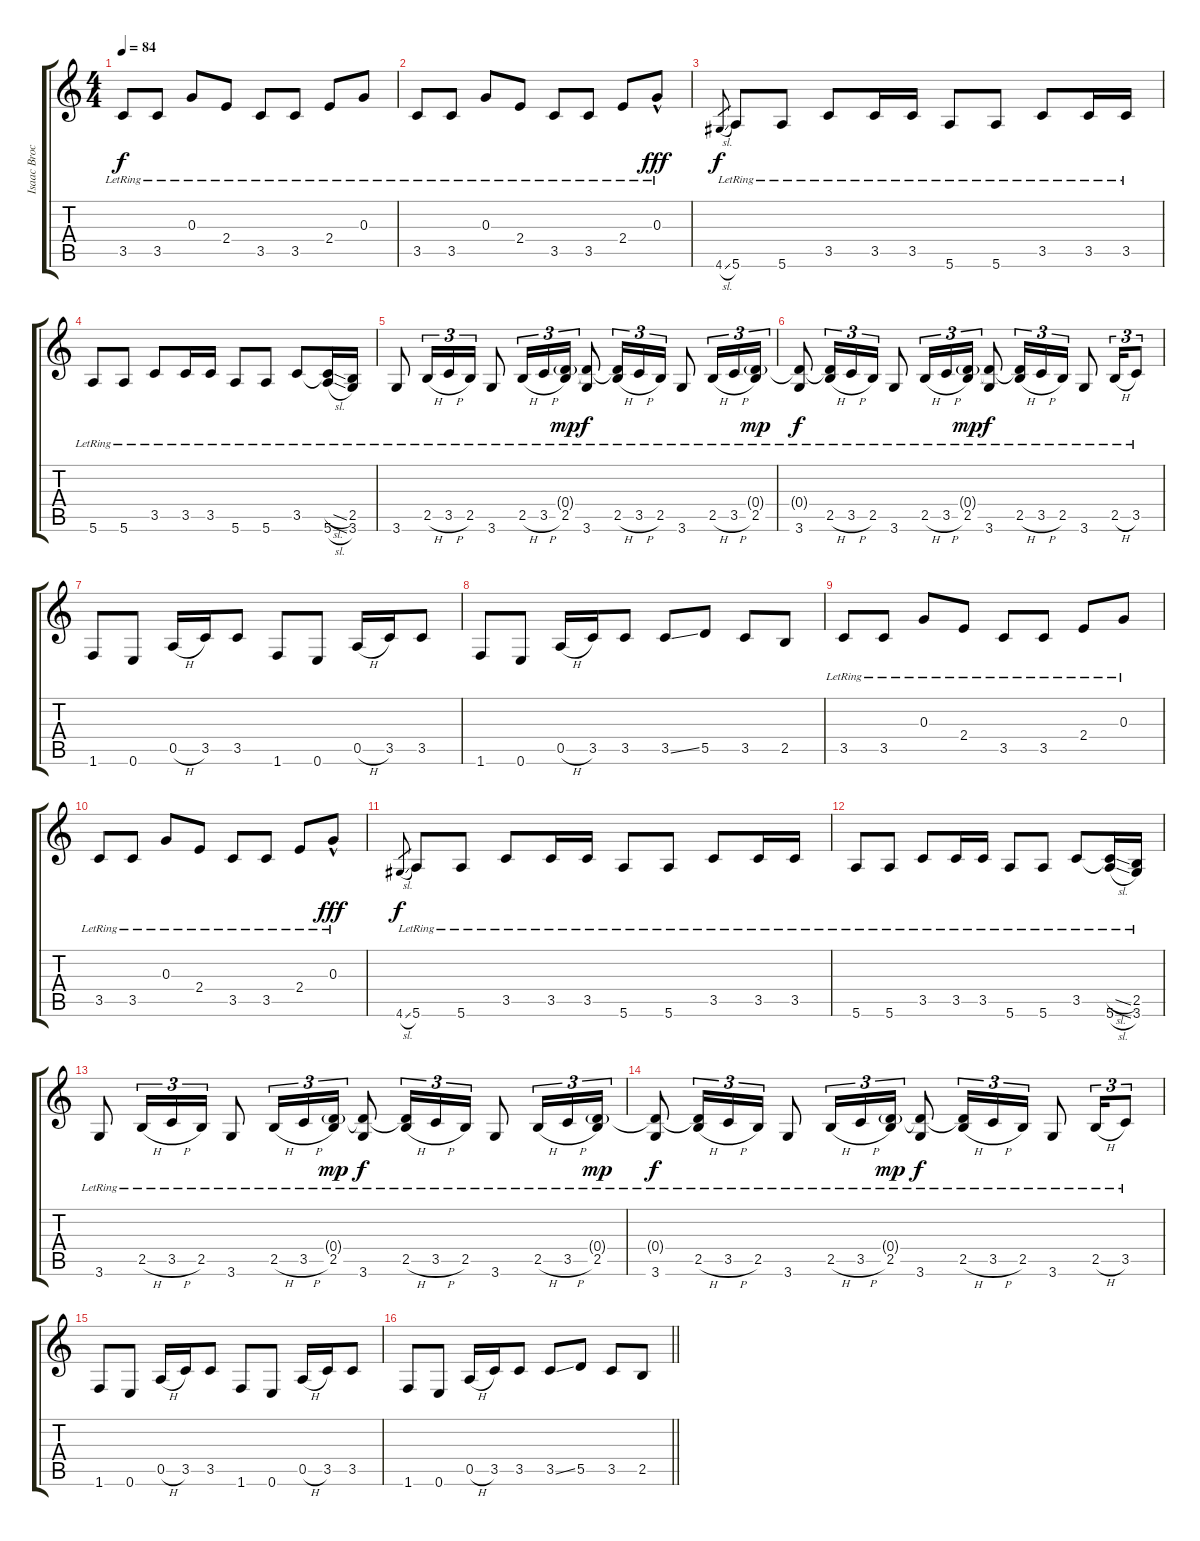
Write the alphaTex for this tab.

\track ("Isaac Brock" "Isaac Broc") {instrument electricguitarclean}
\staff {score tabs}
\tuning (E4 B3 G3 D3 A2 E2) {hide}
\ts (4 4)
\tempo 84
\clef g2
\ks c
3.5{lr}.8{dy f} 3.5{lr}.8 0.3{lr}.8 2.4{lr}.8 3.5{lr}.8 3.5{lr}.8 2.4{lr}.8 0.3{lr}.8 |
3.5{lr}.8 3.5{lr}.8 0.3{lr}.8 2.4{lr}.8 3.5{lr}.8 3.5{lr}.8 2.4{lr}.8 0.3{hac lr}.8{dy fff} |
4.6{sl}.8{gr dy f} 5.6{lr}.8 5.6{lr}.8 3.5{lr}.8 3.5{lr}.16 3.5{lr}.16 5.6{lr}.8 5.6{lr}.8 3.5{lr}.8 3.5{lr}.16 3.5{lr}.16 |
5.6{lr}.8 5.6{lr}.8 3.5{lr}.8 3.5{lr}.16 3.5{lr}.16 5.6{lr}.8 5.6{lr}.8 3.5{lr}.8 (3.5{sl t} 5.6{sl lr}).16 (2.5{lr} 3.6{lr}).16 |
3.6{lr}.8 2.5{h lr}.16{tu (3 2)} 3.5{h lr}.16{tu (3 2)} 2.5{lr}.16{tu (3 2)} 3.6{lr}.8 2.5{h lr}.16{tu (3 2)} 3.5{h lr}.16{tu (3 2)} (0.4{g} 2.5{lr}).16{tu (3 2) dy mp} (0.4{t} 3.6{lr}).8{dy f} (0.4{t} 2.5{h lr}).16{tu (3 2)} 3.5{h lr}.16{tu (3 2)} 2.5{lr}.16{tu (3 2)} 3.6{lr}.8 2.5{h lr}.16{tu (3 2)} 3.5{h lr}.16{tu (3 2)} (0.4{g} 2.5{lr}).16{tu (3 2) dy mp} |
(0.4{t} 3.6{lr}).8{dy f} (0.4{t} 2.5{h lr}).16{tu (3 2)} 3.5{h lr}.16{tu (3 2)} 2.5{lr}.16{tu (3 2)} 3.6{lr}.8 2.5{h lr}.16{tu (3 2)} 3.5{h lr}.16{tu (3 2)} (0.4{g} 2.5{lr}).16{tu (3 2) dy mp} (0.4{t} 3.6{lr}).8{dy f} (0.4{t} 2.5{h lr}).16{tu (3 2)} 3.5{h lr}.16{tu (3 2)} 2.5{lr}.16{tu (3 2)} 3.6{lr}.8 2.5{h lr}.16{tu (3 2)} 3.5{lr}.8{tu (3 2)} |
1.6.8 0.6.8 0.5{h}.16 3.5.16 3.5.8 1.6.8 0.6.8 0.5{h}.16 3.5.16 3.5.8 |
1.6.8 0.6.8 0.5{h}.16 3.5.16 3.5.8 3.5{ss}.8 5.5.8 3.5.8 2.5.8 |
3.5{lr}.8 3.5{lr}.8 0.3{lr}.8 2.4{lr}.8 3.5{lr}.8 3.5{lr}.8 2.4{lr}.8 0.3{lr}.8 |
3.5{lr}.8 3.5{lr}.8 0.3{lr}.8 2.4{lr}.8 3.5{lr}.8 3.5{lr}.8 2.4{lr}.8 0.3{hac lr}.8{dy fff} |
4.6{sl}.8{gr dy f} 5.6{lr}.8 5.6{lr}.8 3.5{lr}.8 3.5{lr}.16 3.5{lr}.16 5.6{lr}.8 5.6{lr}.8 3.5{lr}.8 3.5{lr}.16 3.5{lr}.16 |
5.6{lr}.8 5.6{lr}.8 3.5{lr}.8 3.5{lr}.16 3.5{lr}.16 5.6{lr}.8 5.6{lr}.8 3.5{lr}.8 (3.5{sl t} 5.6{sl lr}).16 (2.5{lr} 3.6{lr}).16 |
3.6{lr}.8 2.5{h lr}.16{tu (3 2)} 3.5{h lr}.16{tu (3 2)} 2.5{lr}.16{tu (3 2)} 3.6{lr}.8 2.5{h lr}.16{tu (3 2)} 3.5{h lr}.16{tu (3 2)} (0.4{g} 2.5{lr}).16{tu (3 2) dy mp} (0.4{t} 3.6{lr}).8{dy f} (0.4{t} 2.5{h lr}).16{tu (3 2)} 3.5{h lr}.16{tu (3 2)} 2.5{lr}.16{tu (3 2)} 3.6{lr}.8 2.5{h lr}.16{tu (3 2)} 3.5{h lr}.16{tu (3 2)} (0.4{g} 2.5{lr}).16{tu (3 2) dy mp} |
(0.4{t} 3.6{lr}).8{dy f} (0.4{t} 2.5{h lr}).16{tu (3 2)} 3.5{h lr}.16{tu (3 2)} 2.5{lr}.16{tu (3 2)} 3.6{lr}.8 2.5{h lr}.16{tu (3 2)} 3.5{h lr}.16{tu (3 2)} (0.4{g} 2.5{lr}).16{tu (3 2) dy mp} (0.4{t} 3.6{lr}).8{dy f} (0.4{t} 2.5{h lr}).16{tu (3 2)} 3.5{h lr}.16{tu (3 2)} 2.5{lr}.16{tu (3 2)} 3.6{lr}.8 2.5{h lr}.16{tu (3 2)} 3.5{lr}.8{tu (3 2)} |
1.6.8 0.6.8 0.5{h}.16 3.5.16 3.5.8 1.6.8 0.6.8 0.5{h}.16 3.5.16 3.5.8 |
\barLineRight lightlight
1.6.8 0.6.8 0.5{h}.16 3.5.16 3.5.8 3.5{ss}.8 5.5.8 3.5.8 2.5.8
